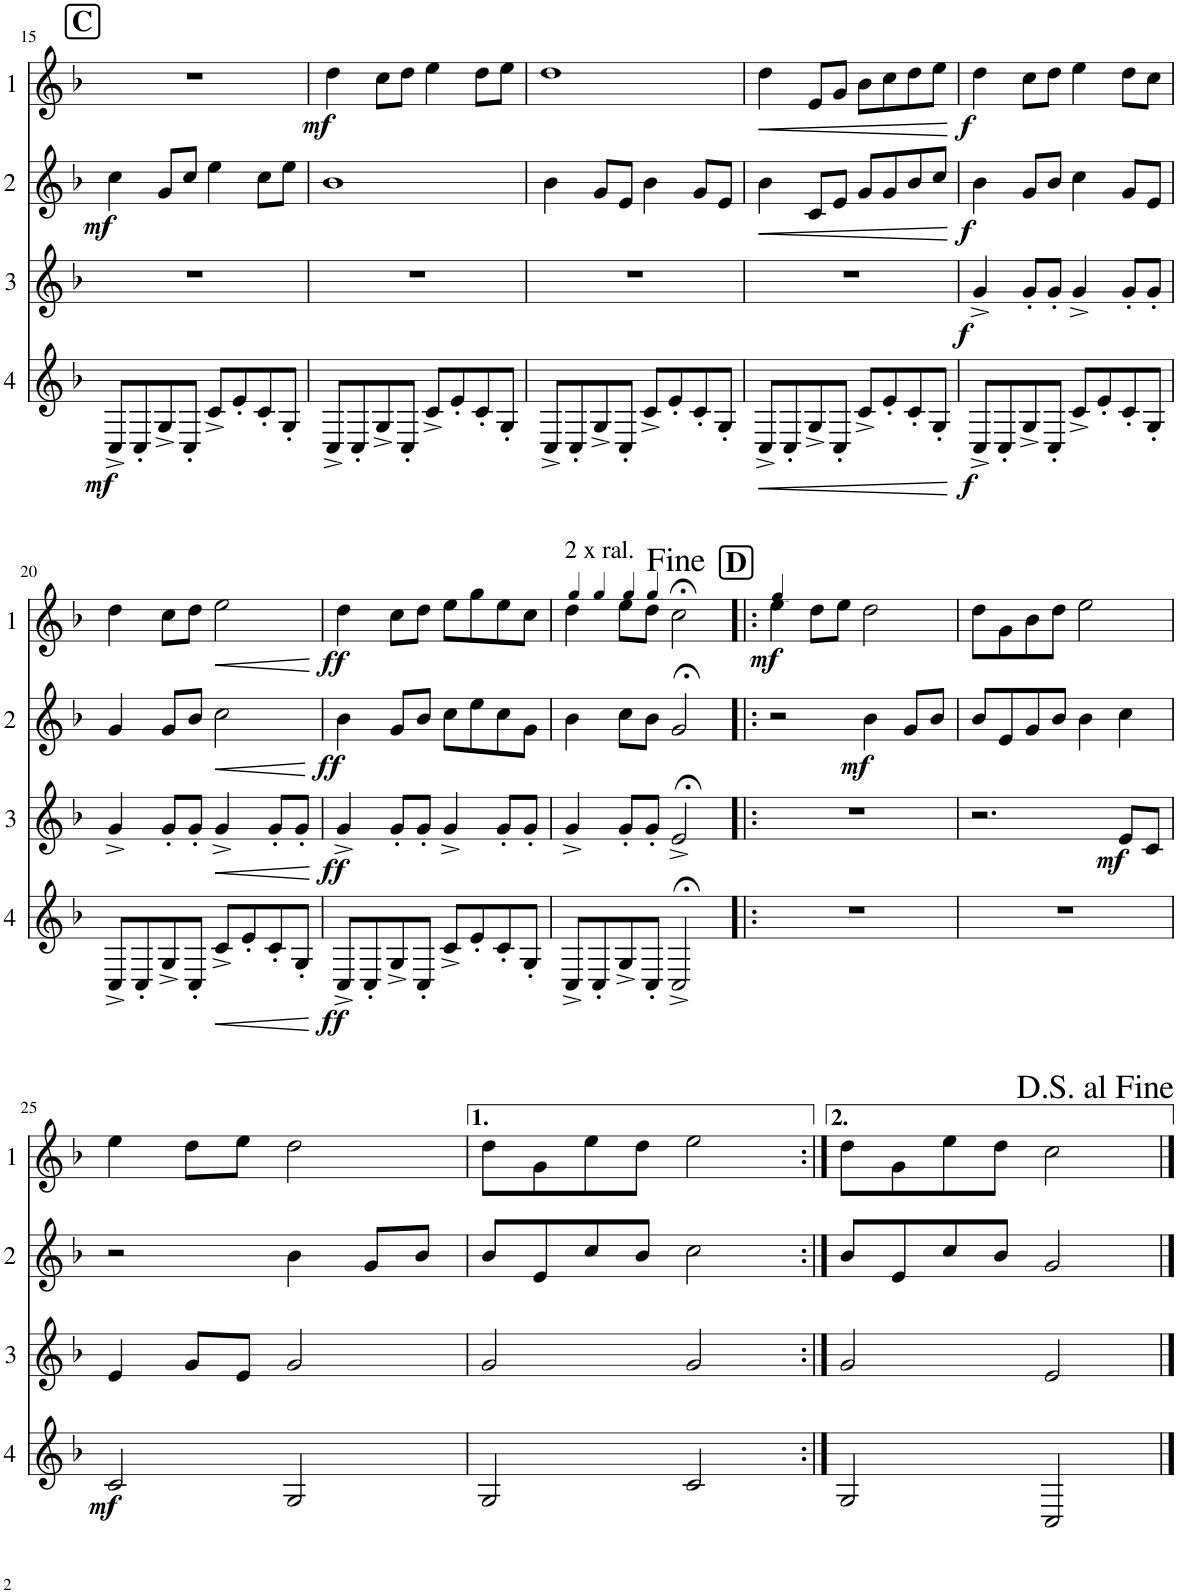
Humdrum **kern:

**kern	**dynam	**kern	**dynam	**kern	**dynam	**kern	**dynam
*part4	*part4	*part3	*part3	*part2	*part2	*part1	*part1
*staff4	*staff4	*staff3	*staff3	*staff2	*staff2	*staff1	*staff1
*I"Cor 4	*	*I"Cor 3	*	*I"Cor 2	*	*I"Cor 1	*
!!LO:PB:g=z
*clefG2	*	*clefG2	*	*clefG2	*	*clefG2	*
*Trd4c7	*	*Trd4c7	*	*Trd4c7	*	*Trd4c7	*
*k[b-]	*	*k[b-]	*	*k[b-]	*	*k[b-]	*
*M4/4	*	*M4/4	*	*M4/4	*	*M4/4	*
!!LO:REH:place=s1:a:B:cj:fs=14:t=C
=15	=15	=15	=15	=15	=15	=15	=15
!	!LO:DY:b	!	!	!	!LO:DY:b	!	!
8C^/L	mf	1r	.	4cc\	mf	1r	.
8C'/	.	.	.	.	.	.	.
8G^/	.	.	.	8g/L	.	.	.
8C'/J	.	.	.	8cc/J	.	.	.
8c^/L	.	.	.	4ee\	.	.	.
8e'/	.	.	.	.	.	.	.
8c'/	.	.	.	8cc\L	.	.	.
8G'/J	.	.	.	8ee\J	.	.	.
=16	=16	=16	=16	=16	=16	=16	=16
!	!	!	!	!	!	!	!LO:DY:b
8C^/L	.	1r	.	1b-	.	4dd\	mf
8C'/	.	.	.	.	.	.	.
8G^/	.	.	.	.	.	8cc\L	.
8C'/J	.	.	.	.	.	8dd\J	.
8c^/L	.	.	.	.	.	4ee\	.
8e'/	.	.	.	.	.	.	.
8c'/	.	.	.	.	.	8dd\L	.
8G'/J	.	.	.	.	.	8ee\J	.
=17	=17	=17	=17	=17	=17	=17	=17
8C^/L	.	1r	.	4b-\	.	1dd	.
8C'/	.	.	.	.	.	.	.
8G^/	.	.	.	8g/L	.	.	.
8C'/J	.	.	.	8e/J	.	.	.
8c^/L	.	.	.	4b-\	.	.	.
8e'/	.	.	.	.	.	.	.
8c'/	.	.	.	8g/L	.	.	.
8G'/J	.	.	.	8e/J	.	.	.
=18	=18	=18	=18	=18	=18	=18	=18
!	!LO:HP:b	!	!	!	!LO:HP:b	!	!LO:HP:b
8C^/L	<	1r	.	4b-\	<	4dd\	<
8C'/	.	.	.	.	.	.	.
8G^/	.	.	.	8c/L	.	8e/L	.
8C'/J	.	.	.	8e/J	.	8g/J	.
8c^/L	.	.	.	8g/L	.	8b-\L	.
8e'/	.	.	.	8g/	.	8cc\	.
8c'/	.	.	.	8b-/	.	8dd\	.
8G'/J	.	.	.	8cc/J	.	8ee\J	.
.	[	.	.	.	[	.	[
=19	=19	=19	=19	=19	=19	=19	=19
!	!LO:DY:b	!	!LO:DY:b	!	!LO:DY:b	!	!LO:DY:b
8C^/L	f	4g^/	f	4b-\	f	4dd\	f
8C'/	.	.	.	.	.	.	.
8G^/	.	8g'/L	.	8g/L	.	8cc\L	.
8C'/J	.	8g'/J	.	8b-/J	.	8dd\J	.
8c^/L	.	4g^/	.	4cc\	.	4ee\	.
8e'/	.	.	.	.	.	.	.
8c'/	.	8g'/L	.	8g/L	.	8dd\L	.
8G'/J	.	8g'/J	.	8e/J	.	8cc\J	.
!!LO:LB:g=z
=20	=20	=20	=20	=20	=20	=20	=20
8C^/L	.	4g^/	.	4g/	.	4dd\	.
8C'/	.	.	.	.	.	.	.
8G^/	.	8g'/L	.	8g/L	.	8cc\L	.
8C'/J	.	8g'/J	.	8b-/J	.	8dd\J	.
!	!LO:HP:b	!	!LO:HP:b	!	!LO:HP:b	!	!LO:HP:b
8c^/L	<	4g^/	<	2cc\	<	2ee\	<
8e'/	.	.	.	.	.	.	.
8c'/	.	8g'/L	.	.	.	.	.
8G'/J	.	8g'/J	.	.	.	.	.
.	[	.	[	.	[	.	[
=21	=21	=21	=21	=21	=21	=21	=21
!	!LO:DY:b	!	!LO:DY:b	!	!LO:DY:b	!	!LO:DY:b
8C^/L	ff	4g^/	ff	4b-\	ff	4dd\	ff
8C'/	.	.	.	.	.	.	.
8G^/	.	8g'/L	.	8g/L	.	8cc\L	.
8C'/J	.	8g'/J	.	8b-/J	.	8dd\J	.
8c^/L	.	4g^/	.	8cc\L	.	8ee\L	.
8e'/	.	.	.	8ee\	.	8gg\	.
8c'/	.	8g'/L	.	8cc\	.	8ee\	.
8G'/J	.	8g'/J	.	8g\J	.	8cc\J	.
=22	=22	=22	=22	=22	=22	=22	=22
*	*	*	*	*	*	*MM96	*
!	!	!	!	!	!	!LO:TX:a:t=2 x ral.	!
*	*	*	*	*	*	*^	*
8C^/L	.	4g^/	.	4b-\	.	4dd\	8ryy	.
*	*	*	*	*	*	*MM91	*	*
8C'/	.	.	.	.	.	.	2..ryy	.
*	*	*	*	*	*	*MM84	*	*
8G^/	.	8g'/L	.	8cc\L	.	8ee\L	.	.
*	*	*	*	*	*	*MM72	*	*
8C'/J	.	8g'/J	.	8b-\J	.	8dd\J	.	.
2C;<^/	.	2e;<^/	.	2g;</	.	2cc;<\	.	.
*	*	*	*	*	*	*v	*v	*
=23!|:	=23!|:	=23!|:	=23!|:	=23!|:	=23!|:	=23!|:	=23!|:
!!LO:REH:place=s1:a:B:cj:fs=14:t=D
*	*	*	*	*	*	*MM100	*
*	*	*	*	*	*	*^	*
!	!	!	!	!	!	!	!	!LO:DY:b
*	*	*	*	*	*	*v	*v	*
1r	.	1r	.	2r	.	4ee\	mf
.	.	.	.	.	.	8dd\L	.
.	.	.	.	.	.	8ee\J	.
!	!	!	!	!	!LO:DY:b	!	!
.	.	.	.	4b-\	mf	2dd\	.
.	.	.	.	8g/L	.	.	.
.	.	.	.	8b-/J	.	.	.
=24	=24	=24	=24	=24	=24	=24	=24
1r	.	2.r	.	8b-/L	.	8dd\L	.
.	.	.	.	8e/	.	8g\	.
.	.	.	.	8g/	.	8b-\	.
.	.	.	.	8b-/J	.	8dd\J	.
.	.	.	.	4b-\	.	2ee\	.
!	!	!	!LO:DY:b	!	!	!	!
.	.	8e/L	mf	4cc\	.	.	.
.	.	8c/J	.	.	.	.	.
!!LO:LB:g=z
=25	=25	=25	=25	=25	=25	=25	=25
!	!LO:DY:b	!	!	!	!	!	!
2c/	mf	4e/	.	2r	.	4ee\	.
.	.	8g/L	.	.	.	8dd\L	.
.	.	8e/J	.	.	.	8ee\J	.
2G/	.	2g/	.	4b-\	.	2dd\	.
.	.	.	.	8g/L	.	.	.
.	.	.	.	8b-/J	.	.	.
=26	=26	=26	=26	=26	=26	=26	=26
2G/	.	2g/	.	8b-/L	.	8dd\L	.
.	.	.	.	8e/	.	8g\	.
.	.	.	.	8cc/	.	8ee\	.
.	.	.	.	8b-/J	.	8dd\J	.
2c/	.	2g/	.	2cc\	.	2ee\	.
=27:|!	=27:|!	=27:|!	=27:|!	=27:|!	=27:|!	=27:|!	=27:|!
2G/	.	2g/	.	8b-/L	.	8dd\L	.
.	.	.	.	8e/	.	8g\	.
.	.	.	.	8cc/	.	8ee\	.
.	.	.	.	8b-/J	.	8dd\J	.
2C/	.	2e/	.	2g/	.	2cc\	.
==	==	==	==	==	==	==	==
*-	*-	*-	*-	*-	*-	*-	*-
